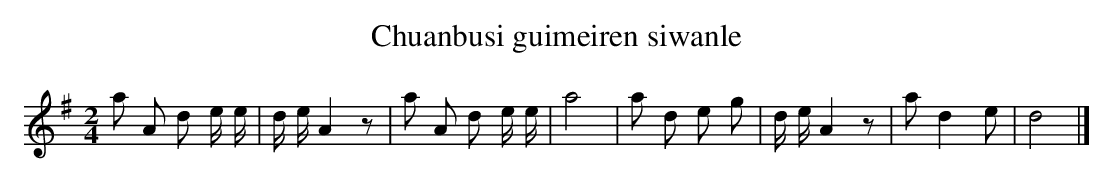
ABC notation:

X:1
T: Chuanbusi guimeiren siwanle
L: 1/8
M: 2/4
K: G
a A d e/ e/ [I:setbarnb 1]|
d/ e/A2z |
a A d e/ e/ |
a4 |
a d e g |
d/ e/A2z |
ad2e |
d4 |]
